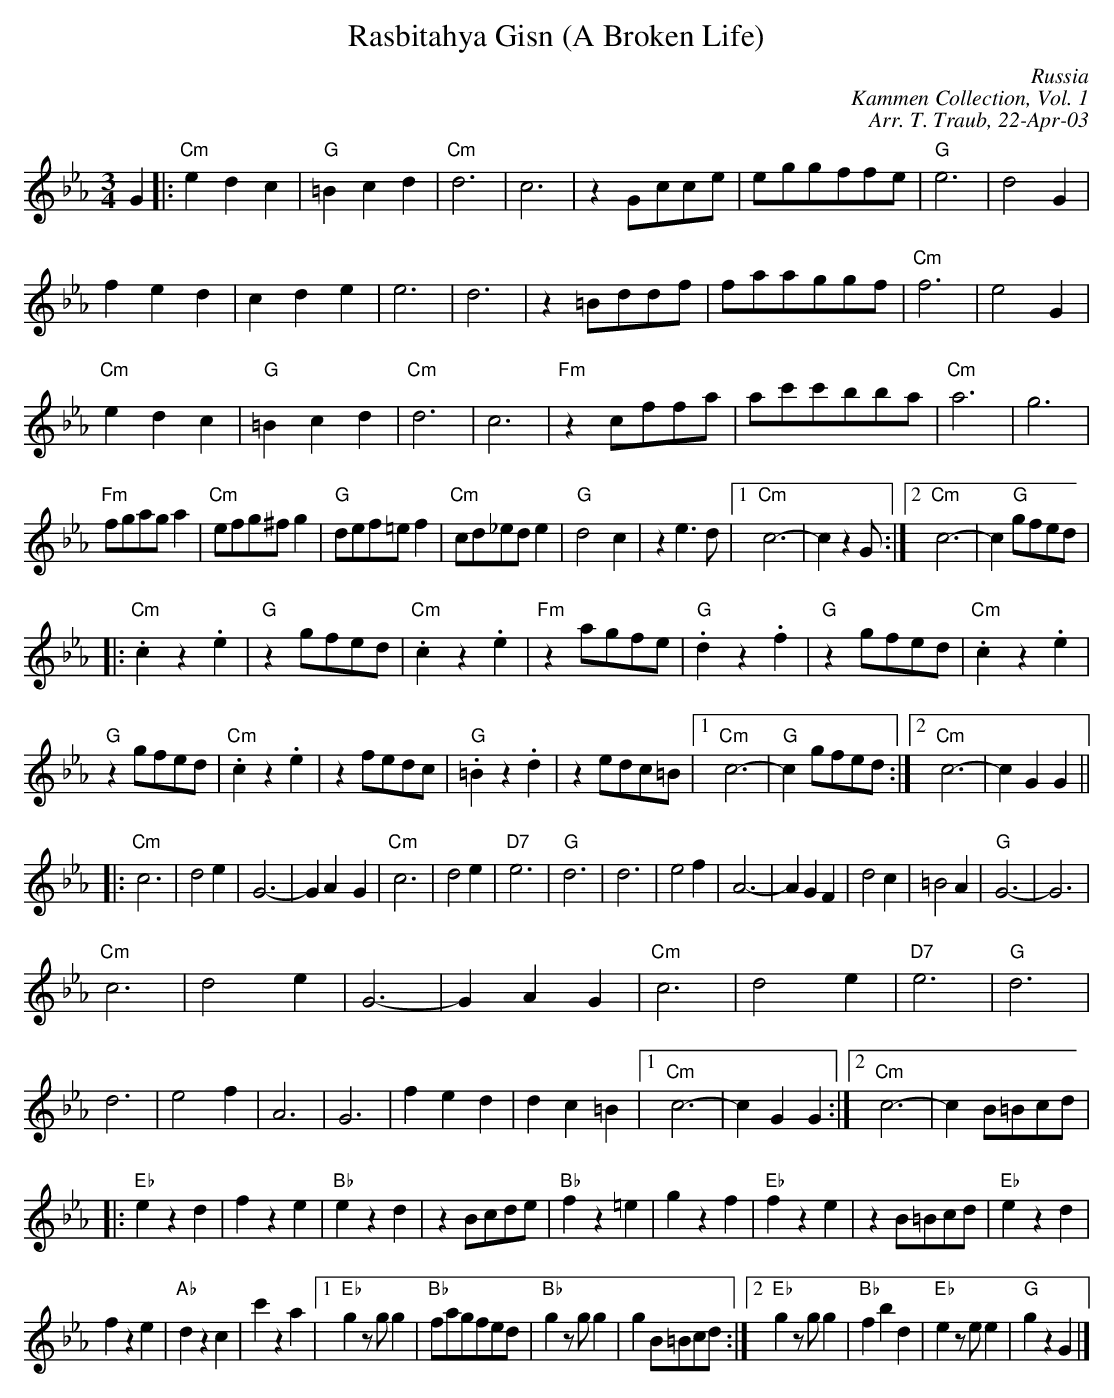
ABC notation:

X:1
T: Rasbitahya Gisn (A Broken Life)
C: Russia
C: Kammen Collection, Vol. 1
C: Arr. T. Traub, 22-Apr-03
M: 3/4
K: Cm
L: 1/8
G2 |: "Cm" e2 d2 c2|"G" =B2 c2 d2|"Cm"d6-|c6|z2 G-cc-e|e-gg-ff-e|"G"e6-|d4 G2|
f2 e2 d2|c2 d2 e2|e6-|d6|z2 =B-dd-f|f-aa-gg-f|"Cm"f6-|e4 G2|
"Cm" e2 d2 c2|"G" =B2 c2 d2|"Cm"d6-|c6|"Fm" z2 c-ff-a|a-c'c'-bb-a|"Cm"a6-|g6|
"Fm"fgag a2|"Cm"efg^f g2|"G"def=e f2|"Cm"cd_ed e2|"G"d4-c2|z2 e3 d|1 "Cm"c6-|c2 z2 G:|2 "Cm"c6-|c2 "G"gfed|
|: "Cm" .c2 z2 .e2|"G" z2 gfed|"Cm" .c2 z2 .e2|"Fm" z2 agfe|"G".d2 z2 .f2|"G"z2 gfed|"Cm" .c2 z2 .e2|
"G" z2 gfed|"Cm" .c2 z2 .e2|z2 fedc|"G".=B2 z2 .d2|z2 edc=B|1 "Cm"c6-|"G"c2 gfed:|2 "Cm"c6-|c2 G2 G2||
L: 1/4
|: "Cm"c3|d2 e|G3-|G A-G|"Cm"c3|d2 e|"D7"e3-|"G"d3|d3| e2 f|A3-|A G F|d2 c|=B2 A|"G"G3-|G3|
 "Cm"c3|d2 e|G3-|G A-G|"Cm"c3|d2 e|"D7"e3-|"G"d3|d3| e2 f|A3-|G3|f e d|d c =B|1 "Cm"c3-|c G G:|2 "Cm"c3-|c B/=B/c/d/|
|: "Eb"e z d|f z e|"Bb" e z d|z B/c/d/e/|"Bb"f z =e|g z f|"Eb"f z e|z B/=B/c/d/|"Eb"e z d|
f z e|"Ab"d z c|c' z a|1 "Eb"g z/ g/ g|"Bb"f/a/g/f/e/d/|"Bb"g z/ g/ g|g B/=B/c/d/ :|2 "Eb"g z/ g/ g|"Bb"f b d|"Eb"e z/ e/ e|"G"g z G |]
